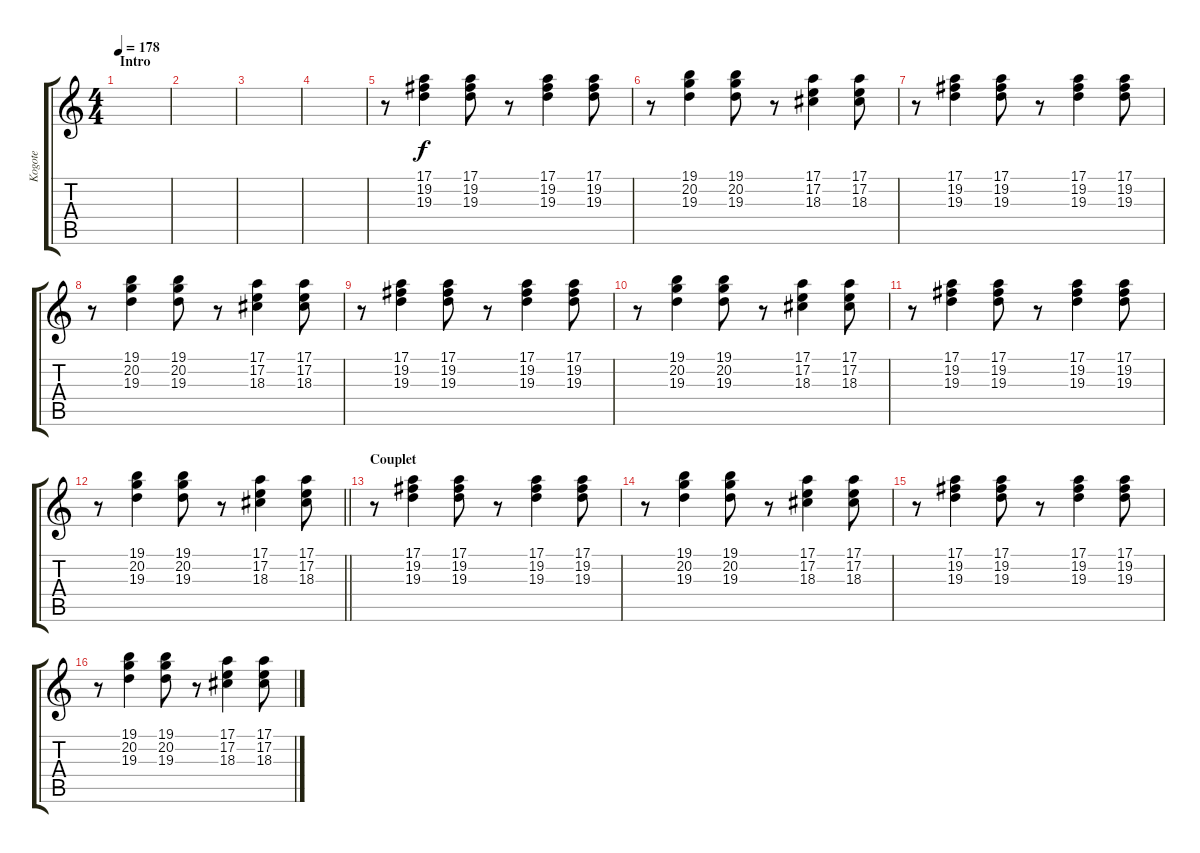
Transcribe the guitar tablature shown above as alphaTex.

\track ("Kogote" "Kogote") {instrument drawbarorgan}
\staff {score tabs}
\tuning (E4 B3 G3 D3 A2 E2) {hide}
\ts (4 4)
\section ("" "Intro")
\tempo 178
\clef g2
\ks c
|
|
|
|
r.8 (17.1 19.2 19.3).4 (17.1 19.2 19.3).8 r.8 (17.1 19.2 19.3).4 (17.1 19.2 19.3).8 |
r.8 (19.1 20.2 19.3).4 (19.1 20.2 19.3).8 r.8 (17.1 17.2 18.3).4 (17.1 17.2 18.3).8 |
r.8 (17.1 19.2 19.3).4 (17.1 19.2 19.3).8 r.8 (17.1 19.2 19.3).4 (17.1 19.2 19.3).8 |
r.8 (19.1 20.2 19.3).4 (19.1 20.2 19.3).8 r.8 (17.1 17.2 18.3).4 (17.1 17.2 18.3).8 |
r.8 (17.1 19.2 19.3).4 (17.1 19.2 19.3).8 r.8 (17.1 19.2 19.3).4 (17.1 19.2 19.3).8 |
r.8 (19.1 20.2 19.3).4 (19.1 20.2 19.3).8 r.8 (17.1 17.2 18.3).4 (17.1 17.2 18.3).8 |
r.8 (17.1 19.2 19.3).4 (17.1 19.2 19.3).8 r.8 (17.1 19.2 19.3).4 (17.1 19.2 19.3).8 |
\barLineRight lightlight
r.8 (19.1 20.2 19.3).4 (19.1 20.2 19.3).8 r.8 (17.1 17.2 18.3).4 (17.1 17.2 18.3).8 |
\section ("" "Couplet")
r.8 (17.1 19.2 19.3).4 (17.1 19.2 19.3).8 r.8 (17.1 19.2 19.3).4 (17.1 19.2 19.3).8 |
r.8 (19.1 20.2 19.3).4 (19.1 20.2 19.3).8 r.8 (17.1 17.2 18.3).4 (17.1 17.2 18.3).8 |
r.8 (17.1 19.2 19.3).4 (17.1 19.2 19.3).8 r.8 (17.1 19.2 19.3).4 (17.1 19.2 19.3).8 |
r.8 (19.1 20.2 19.3).4 (19.1 20.2 19.3).8 r.8 (17.1 17.2 18.3).4 (17.1 17.2 18.3).8
